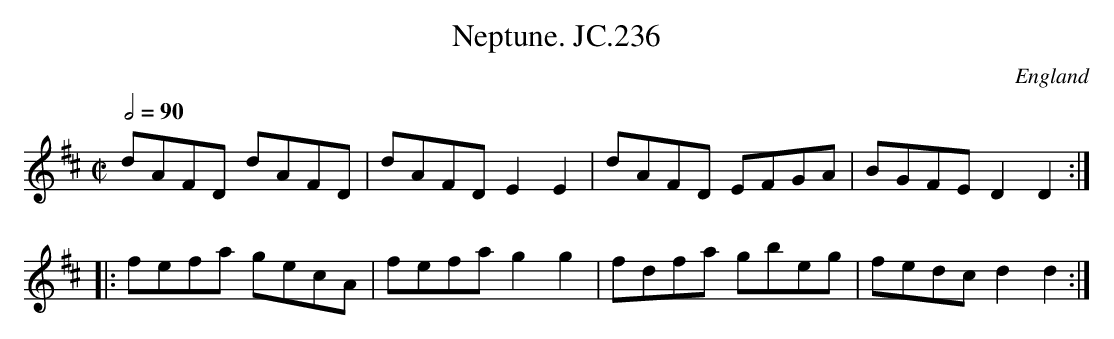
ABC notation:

X:1
T:Neptune. JC.236
O:England
M:C|
L:1/8
Q:2/4=90
K:D major
dAFD dAFD|\
dAFDE2E2|dAFD EFGA|BGFED2D2:|!
|:fefa gecA|fefag2g2|fdfa gbeg|fedcd2d2:|
